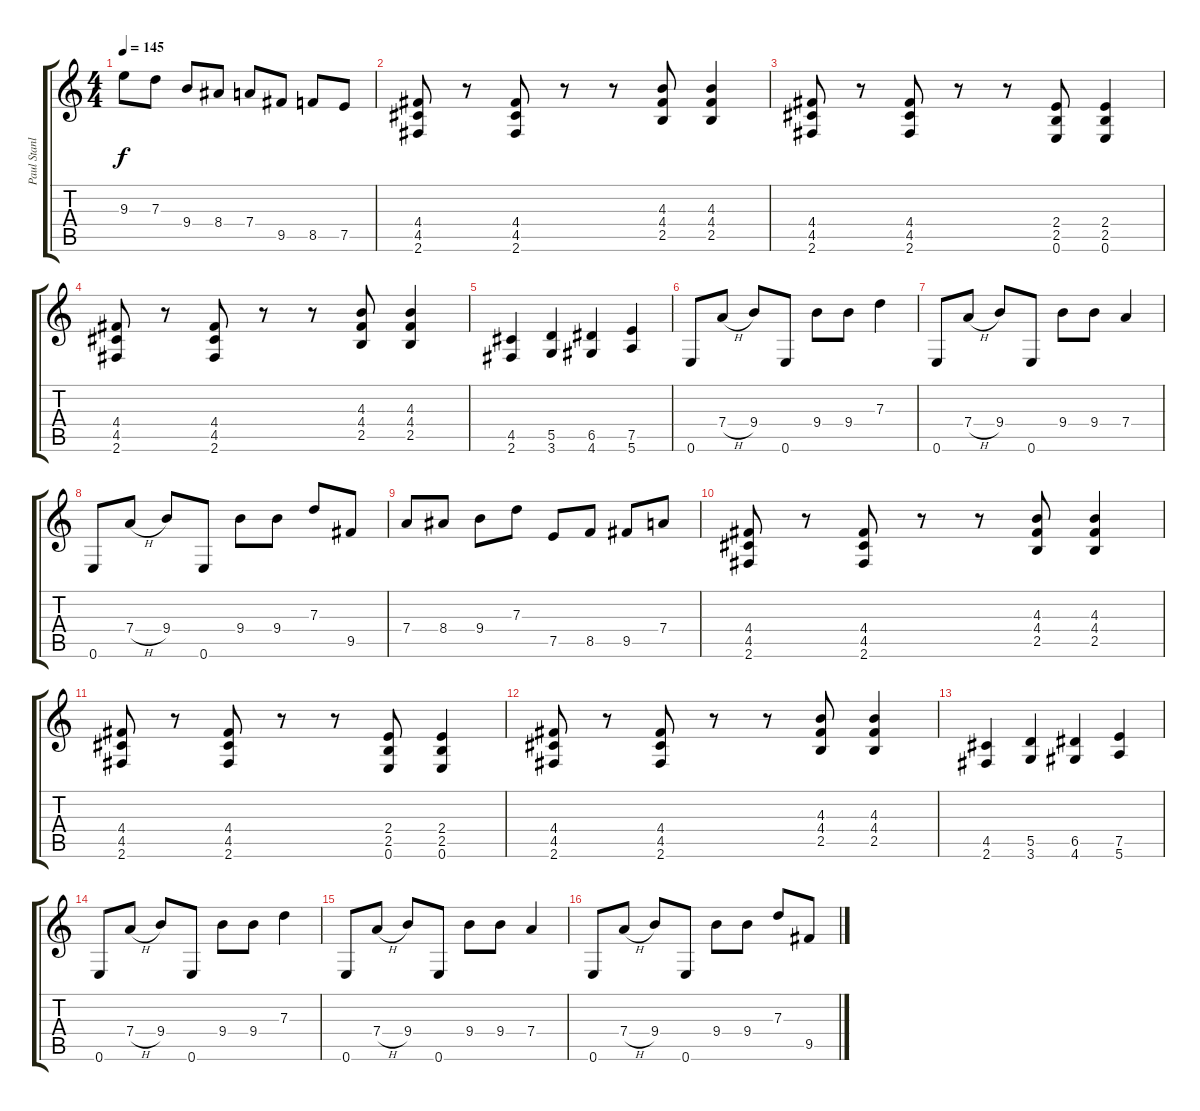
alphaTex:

\track ("Paul Stanley [Rhythm Guitar]" "Paul Stanl") {instrument distortionguitar}
\staff {score tabs}
\tuning (E4 B3 G3 D3 A2 E2) {hide}
\ts (4 4)
\tempo 145
\clef g2
\ks c
9.3.8{dy f} 7.3.8 9.4.8 8.4.8 7.4.8 9.5.8 8.5.8 7.5.8 |
(4.4 4.5 2.6).8 r.8 (4.4 4.5 2.6).8 r.8 r.8 (4.3 4.4 2.5).8 (4.3 4.4 2.5).4 |
(4.4 4.5 2.6).8 r.8 (4.4 4.5 2.6).8 r.8 r.8 (2.4 2.5 0.6).8 (2.4 2.5 0.6).4 |
(4.4 4.5 2.6).8 r.8 (4.4 4.5 2.6).8 r.8 r.8 (4.3 4.4 2.5).8 (4.3 4.4 2.5).4 |
(4.5 2.6).4 (5.5 3.6).4 (6.5 4.6).4 (7.5 5.6).4 |
0.6.8 7.4{h}.8 9.4.8 0.6.8 9.4.8 9.4.8 7.3.4 |
0.6.8 7.4{h}.8 9.4.8 0.6.8 9.4.8 9.4.8 7.4.4 |
0.6.8 7.4{h}.8 9.4.8 0.6.8 9.4.8 9.4.8 7.3.8 9.5.8 |
7.4.8 8.4.8 9.4.8 7.3.8 7.5.8 8.5.8 9.5.8 7.4.8 |
(4.4 4.5 2.6).8 r.8 (4.4 4.5 2.6).8 r.8 r.8 (4.3 4.4 2.5).8 (4.3 4.4 2.5).4 |
(4.4 4.5 2.6).8 r.8 (4.4 4.5 2.6).8 r.8 r.8 (2.4 2.5 0.6).8 (2.4 2.5 0.6).4 |
(4.4 4.5 2.6).8 r.8 (4.4 4.5 2.6).8 r.8 r.8 (4.3 4.4 2.5).8 (4.3 4.4 2.5).4 |
(4.5 2.6).4 (5.5 3.6).4 (6.5 4.6).4 (7.5 5.6).4 |
0.6.8 7.4{h}.8 9.4.8 0.6.8 9.4.8 9.4.8 7.3.4 |
0.6.8 7.4{h}.8 9.4.8 0.6.8 9.4.8 9.4.8 7.4.4 |
0.6.8 7.4{h}.8 9.4.8 0.6.8 9.4.8 9.4.8 7.3.8 9.5.8
